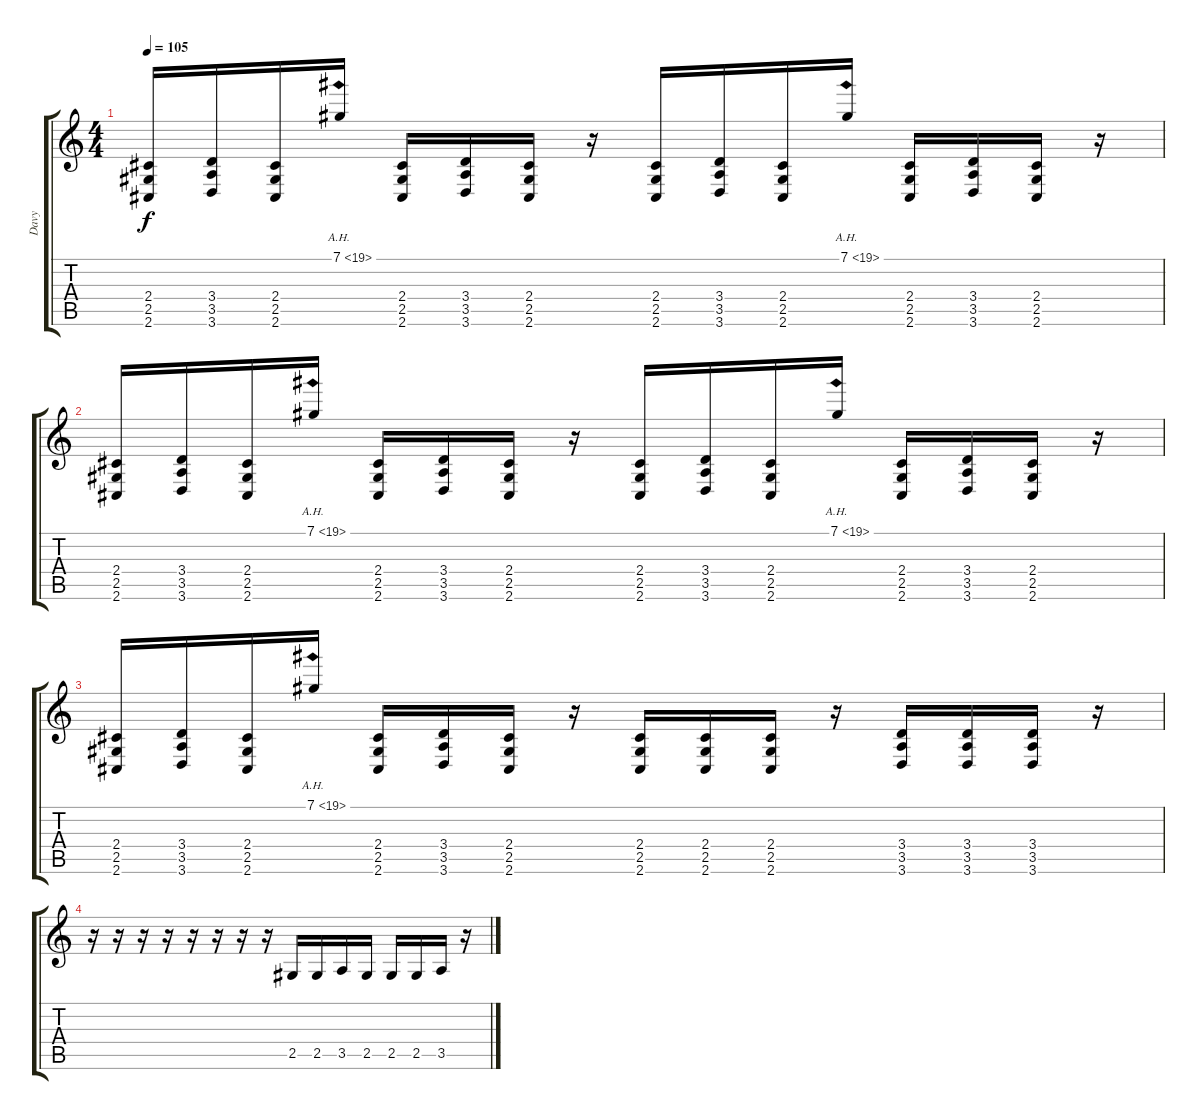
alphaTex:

\track ("Davy" "Davy") {instrument distortionguitar}
\staff {score tabs}
\tuning (Db4 Ab3 E3 B2 Gb2 B1) {hide}
\ts (4 4)
\tempo 105
\clef g2
\ks c
(2.4 2.5 2.6).16{dy f volume 16} (3.4 3.5 3.6).16 (2.4 2.5 2.6).16 7.1{ah 12}.16 (2.4 2.5 2.6).16 (3.4 3.5 3.6).16 (2.4 2.5 2.6).16 r.16 (2.4 2.5 2.6).16 (3.4 3.5 3.6).16 (2.4 2.5 2.6).16 7.1{ah 12}.16 (2.4 2.5 2.6).16 (3.4 3.5 3.6).16 (2.4 2.5 2.6).16 r.16 |
(2.4 2.5 2.6).16{volume 16} (3.4 3.5 3.6).16 (2.4 2.5 2.6).16 7.1{ah 12}.16 (2.4 2.5 2.6).16 (3.4 3.5 3.6).16 (2.4 2.5 2.6).16 r.16 (2.4 2.5 2.6).16 (3.4 3.5 3.6).16 (2.4 2.5 2.6).16 7.1{ah 12}.16 (2.4 2.5 2.6).16 (3.4 3.5 3.6).16 (2.4 2.5 2.6).16 r.16 |
(2.4 2.5 2.6).16 (3.4 3.5 3.6).16 (2.4 2.5 2.6).16 7.1{ah 12}.16 (2.4 2.5 2.6).16 (3.4 3.5 3.6).16 (2.4 2.5 2.6).16 r.16 (2.4 2.5 2.6).16 (2.4 2.5 2.6).16 (2.4 2.5 2.6).16 r.16 (3.4 3.5 3.6).16 (3.4 3.5 3.6).16 (3.4 3.5 3.6).16 r.16 |
r.16 r.16 r.16 r.16 r.16 r.16 r.16 r.16 2.5.16 2.5.16 3.5.16 2.5.16 2.5.16 2.5.16 3.5.16 r.16
